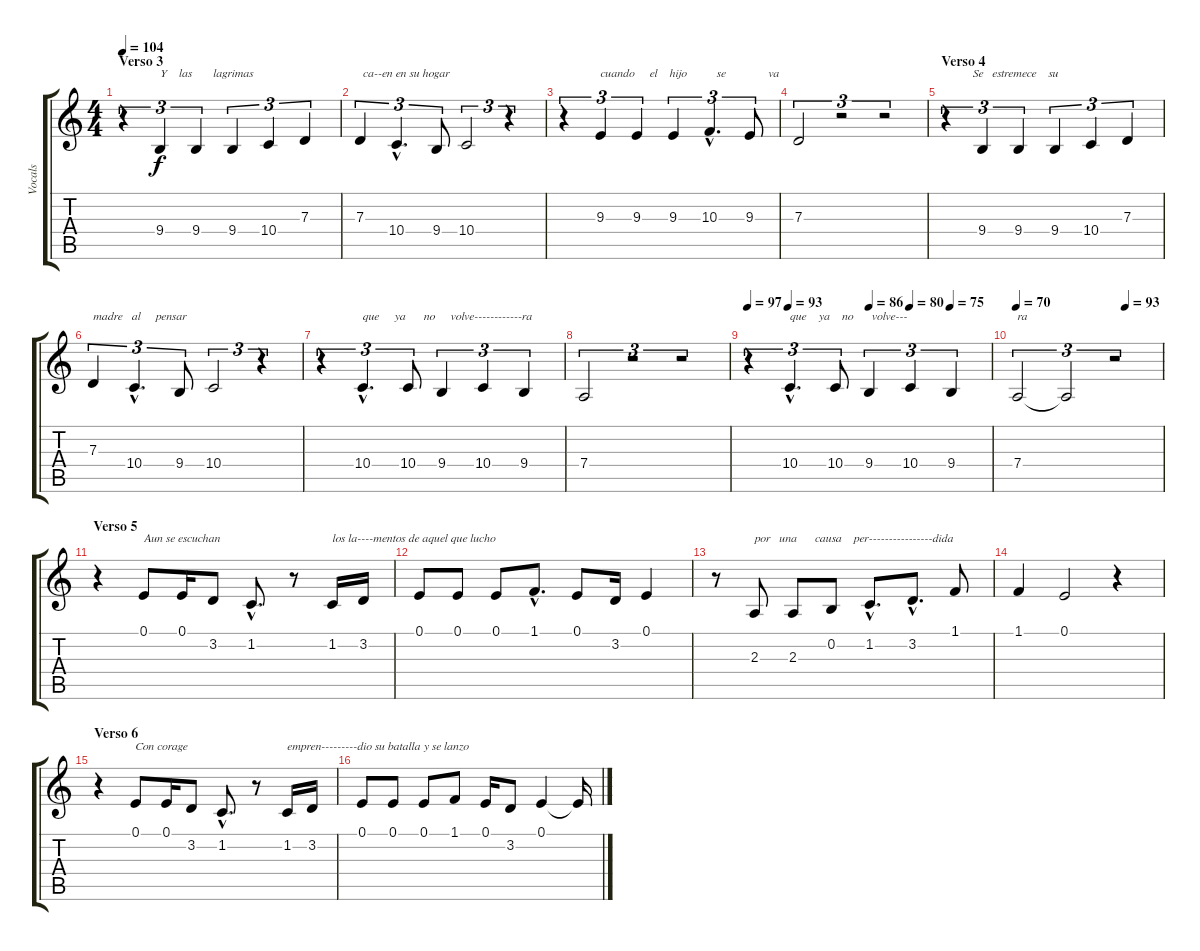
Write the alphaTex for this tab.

\track ("Vocals" "Vocals") {instrument bassoon}
\staff {score tabs}
\tuning (E4 B3 G3 D3 A2 E2) {hide}
\ts (4 4)
\section ("" "Verso 3")
\tempo 104
\clef g2
\ks c
r.4{tu (3 2) dy f} 9.4.4{tu (3 2) txt "Y    las       lagrimas"} 9.4.4{tu (3 2)} 9.4.4{tu (3 2)} 10.4.4{tu (3 2)} 7.3.4{tu (3 2)} |
7.3.4{tu (3 2) txt " ca--en en su hogar"} 10.4{hac}.4{d tu (3 2)} 9.4.8{tu (3 2)} 10.4.2{tu (3 2)} r.4{tu (3 2)} |
r.4{tu (3 2)} 9.3.4{tu (3 2) txt "cuando     el    hijo          se              va"} 9.3.4{tu (3 2)} 9.3.4{tu (3 2)} 10.3{hac}.4{d tu (3 2)} 9.3.8{tu (3 2)} |
7.3.2{tu (3 2)} r.2{tu (3 2)} r.2{tu (3 2)} |
\section ("" "Verso 4")
r.4{tu (3 2) txt "         Se   estremece    su "} 9.4.4{tu (3 2)} 9.4.4{tu (3 2)} 9.4.4{tu (3 2)} 10.4.4{tu (3 2)} 7.3.4{tu (3 2)} |
7.3.4{tu (3 2) txt "madre   al     pensar"} 10.4{hac}.4{d tu (3 2)} 9.4.8{tu (3 2)} 10.4.2{tu (3 2)} r.4{tu (3 2)} |
r.4{tu (3 2)} 10.4{hac}.4{d tu (3 2) txt "que     ya      no     volve------------ra"} 10.4.8{tu (3 2)} 9.4.4{tu (3 2)} 10.4.4{tu (3 2)} 9.4.4{tu (3 2)} |
7.4.2{tu (3 2)} r.2{tu (3 2)} r.2{tu (3 2)} |
\tempo 97
\tempo (93 0.16666666666666666)
\tempo (86 0.5)
\tempo (80 0.6666666666666666)
\tempo (75 0.8333333333333334)
r.4{tu (3 2)} 10.4{hac}.4{d tu (3 2) txt "que    ya    no      volve---"} 10.4.8{tu (3 2)} 9.4.4{tu (3 2)} 10.4.4{tu (3 2)} 9.4.4{tu (3 2)} |
\tempo (93 0.75)
\tempo 70
7.4.2{tu (3 2) txt "ra"} 7.4{t}.2{tu (3 2)} r.2{tu (3 2)} |
\section ("" "Verso 5")
r.4 0.1.8{txt "Aun se escuchan"} 0.1.16 3.2.8 1.2{hac}.8{d} r.8 1.2.16{txt "los la----mentos de aquel que lucho"} 3.2.16 |
0.1.8 0.1.8 0.1.8 1.1{hac}.8{d} 0.1.8 3.2.16 0.1.4 |
r.8 2.3.8{txt "por   una      causa    per----------------dida"} 2.3.8 0.2.8 1.2{hac}.8{d} 3.2{hac}.8{d} 1.1.8 |
1.1.4 0.1.2 r.4 |
\section ("" "Verso 6")
r.4 0.1.8{txt "Con corage"} 0.1.16 3.2.8 1.2{hac}.8{d} r.8 1.2.16{txt "empren---------dio su batalla y se lanzo"} 3.2.16 |
0.1.8 0.1.8 0.1.8 1.1.8 0.1.16 3.2.8 0.1.4 0.1{t}.16
